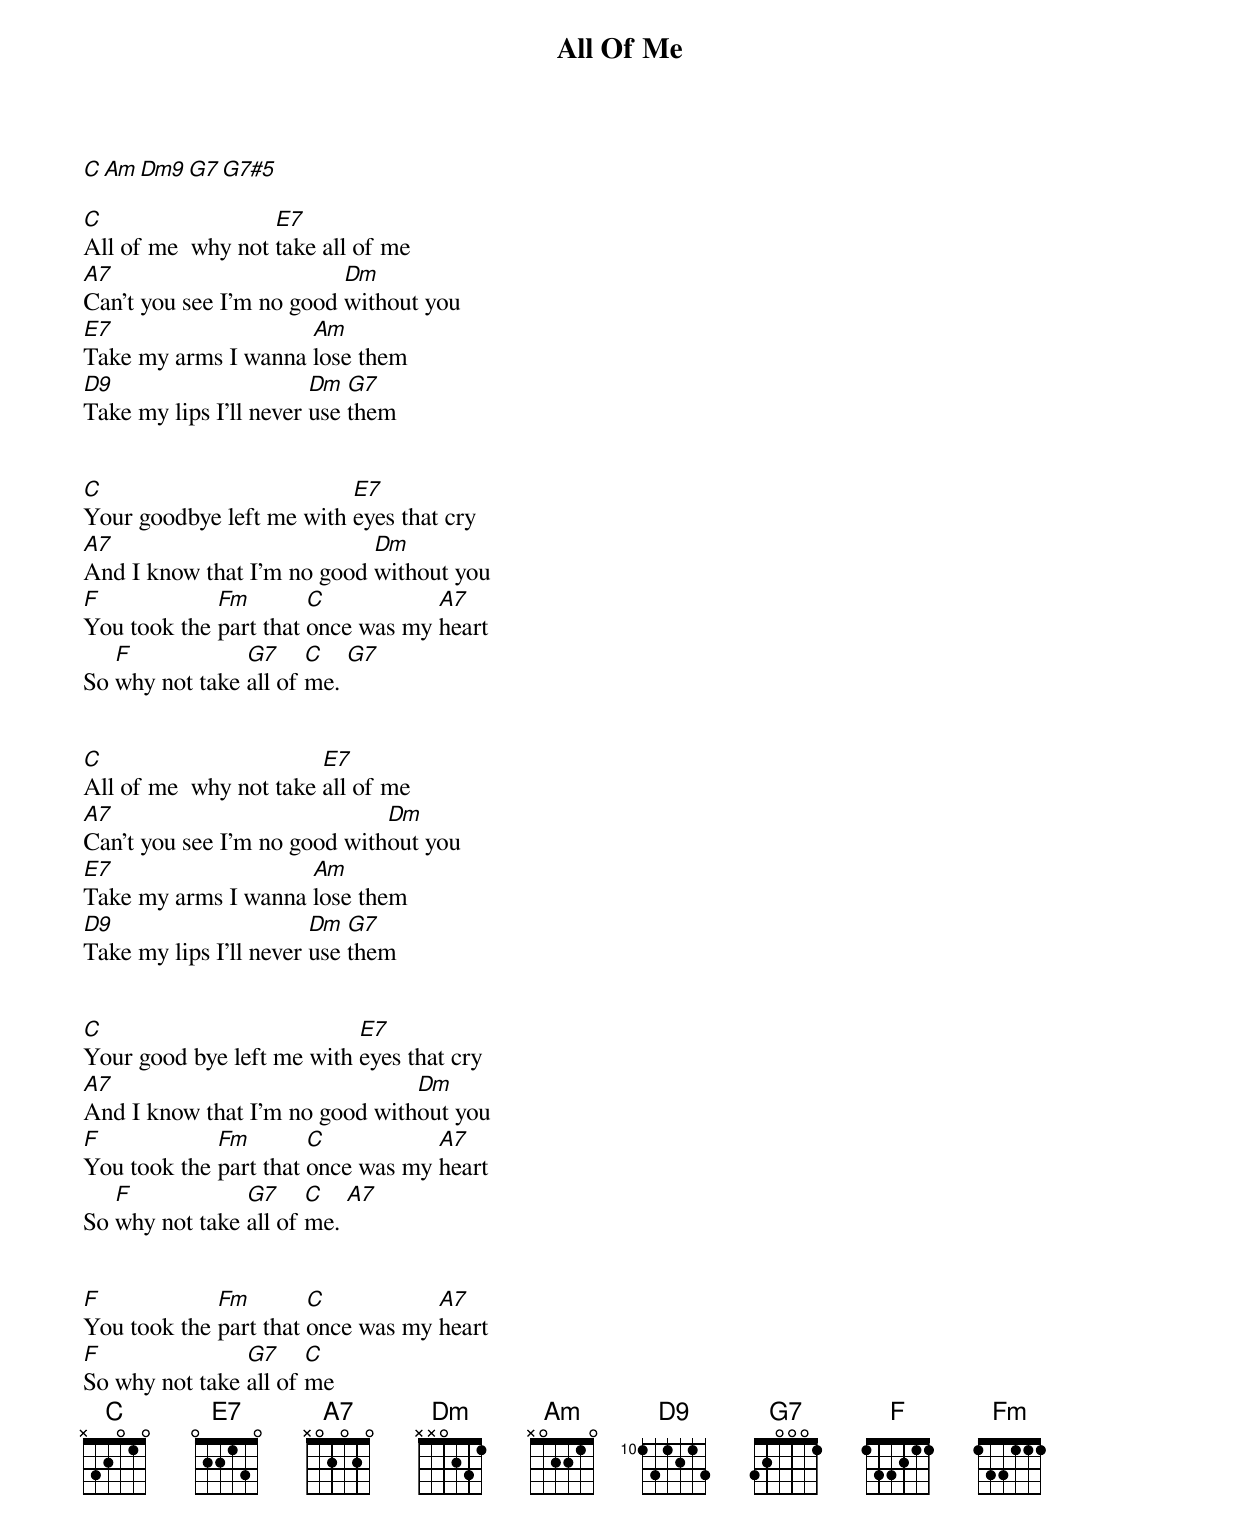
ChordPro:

{title: All Of Me}
{subtitle: }

[C Am Dm9 G7 G7#5]

[C]All of me  why not [E7]take all of me
[A7]Can't you see I'm no good [Dm]without you
[E7]Take my arms I wanna [Am]lose them
[D9]Take my lips I'll never [Dm]use [G7]them


[C]Your goodbye left me with [E7]eyes that cry
[A7]And I know that I'm no good [Dm]without you
[F]You took the [Fm]part that [C]once was my [A7]heart
So [F]why not take [G7]all of [C]me. [G7]


[C]All of me  why not take [E7]all of me
[A7]Can't you see I'm no good with[Dm]out you
[E7]Take my arms I wanna [Am]lose them
[D9]Take my lips I'll never [Dm]use [G7]them


[C]Your good bye left me with [E7]eyes that cry
[A7]And I know that I'm no good with[Dm]out you
[F]You took the [Fm]part that [C]once was my [A7]heart
So [F]why not take [G7]all of [C]me. [A7]


[F]You took the [Fm]part that [C]once was my [A7]heart
[F]So why not take [G7]all of [C]me
